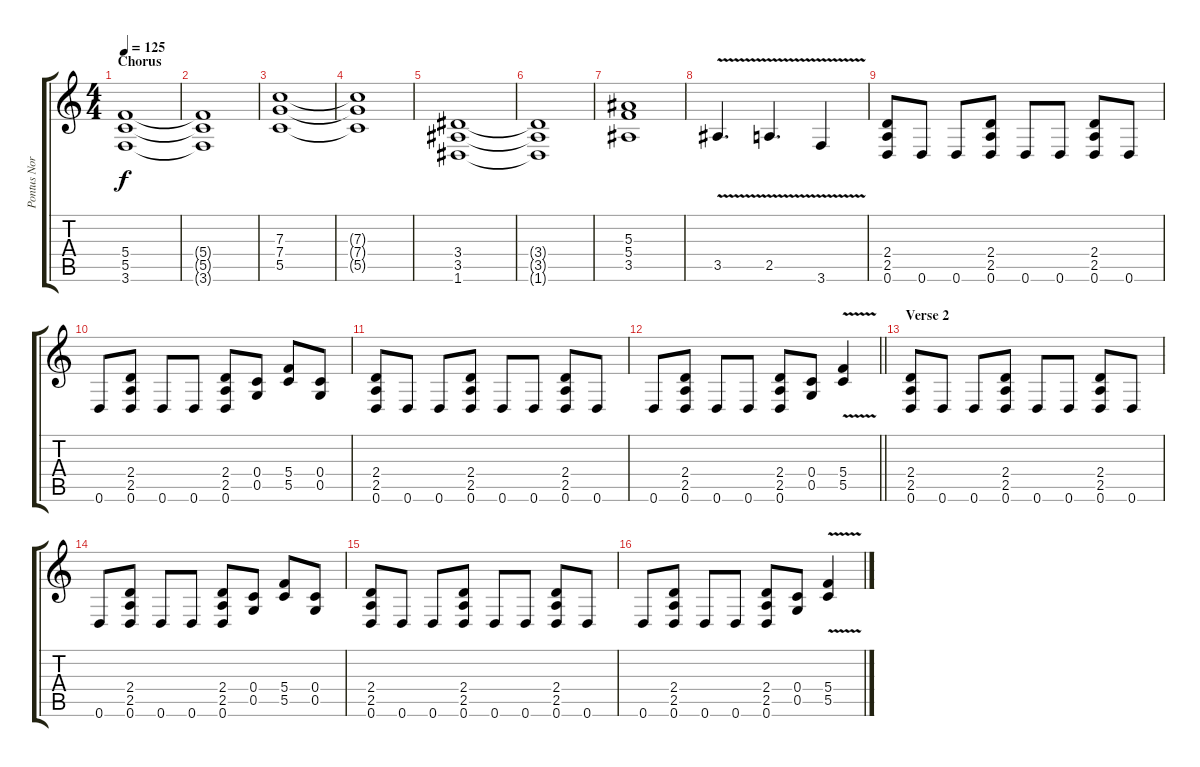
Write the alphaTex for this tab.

\track ("Pontus Norgren" "Pontus Nor") {instrument distortionguitar}
\staff {score tabs}
\tuning (D4 A3 F3 C3 G2 D2) {hide}
\ts (4 4)
\section ("" "Chorus")
\tempo 125
\clef g2
\ks c
(5.4 5.5 3.6).1{dy f} |
(5.4{t} 5.5{t} 3.6{t}).1 |
(7.3 7.4 5.5).1 |
(7.3{t} 7.4{t} 5.5{t}).1 |
(3.4 3.5 1.6).1 |
(3.4{t} 3.5{t} 1.6{t}).1 |
(5.3 5.4 3.5).1 |
3.5{v}.4{d} 2.5{v}.4{d} 3.6{v}.4 |
(2.4 2.5 0.6).8 0.6.8 0.6.8 (2.4 2.5 0.6).8 0.6.8 0.6.8 (2.4 2.5 0.6).8 0.6.8 |
0.6.8 (2.4 2.5 0.6).8 0.6.8 0.6.8 (2.4 2.5 0.6).8 (0.4 0.5).8 (5.4 5.5).8 (0.4 0.5).8 |
(2.4 2.5 0.6).8 0.6.8 0.6.8 (2.4 2.5 0.6).8 0.6.8 0.6.8 (2.4 2.5 0.6).8 0.6.8 |
\barLineRight lightlight
0.6.8 (2.4 2.5 0.6).8 0.6.8 0.6.8 (2.4 2.5 0.6).8 (0.4 0.5).8 (5.4{v} 5.5{v}).4 |
\section ("" "Verse 2")
(2.4 2.5 0.6).8 0.6.8 0.6.8 (2.4 2.5 0.6).8 0.6.8 0.6.8 (2.4 2.5 0.6).8 0.6.8 |
0.6.8 (2.4 2.5 0.6).8 0.6.8 0.6.8 (2.4 2.5 0.6).8 (0.4 0.5).8 (5.4 5.5).8 (0.4 0.5).8 |
(2.4 2.5 0.6).8 0.6.8 0.6.8 (2.4 2.5 0.6).8 0.6.8 0.6.8 (2.4 2.5 0.6).8 0.6.8 |
0.6.8 (2.4 2.5 0.6).8 0.6.8 0.6.8 (2.4 2.5 0.6).8 (0.4 0.5).8 (5.4{v} 5.5{v}).4
